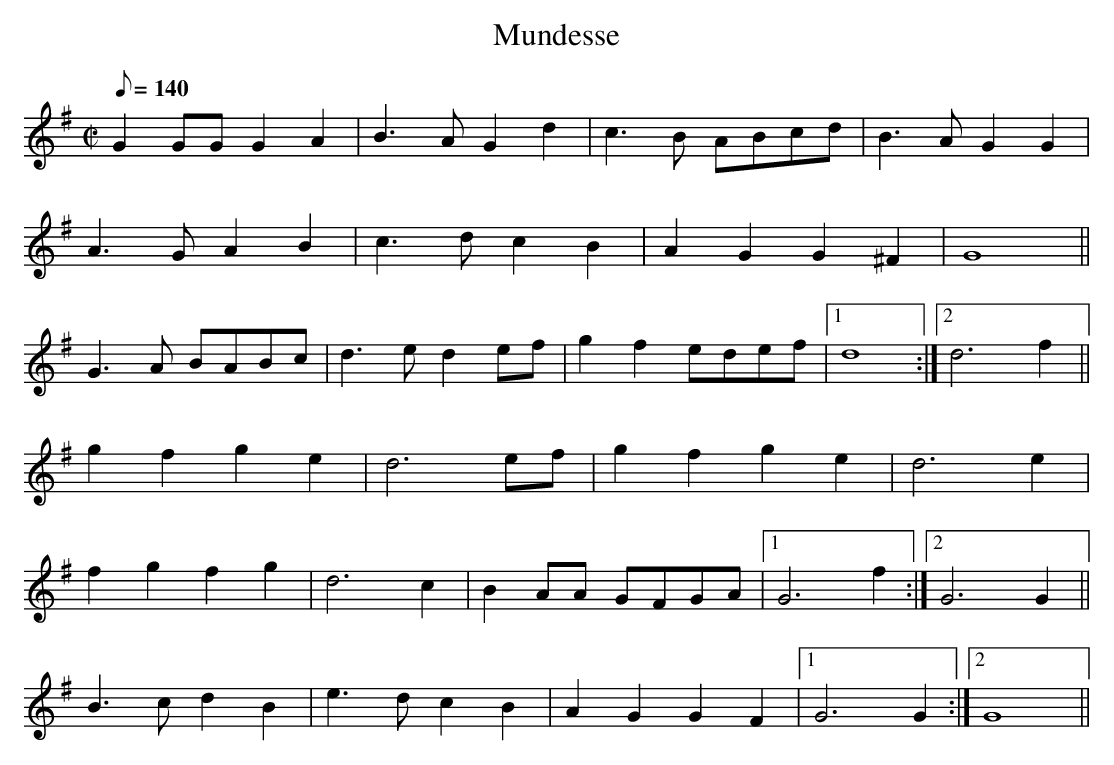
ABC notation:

X:1
T:Mundesse
M:C|
L:1/8
Q:140
K:G
G2 GG G2A2|B3A G2d2|c3B ABcd|B3A G2G2|
A3G A2B2|c3d c2B2|A2G2 G2^F2|G8||
G3A BABc|d3e d2 ef|g2f2 edef|1 d8:|2d6 f2||
g2f2 g2e2|d6 ef|g2f2 g2e2|d6 e2|
f2g2 f2g2|d6 c2|B2 AA GFGA|1 G6 f2:|2 G6 G2||
B3c d2B2|e3d c2B2|A2G2 G2F2|1 G6 G2:|2 G8||
